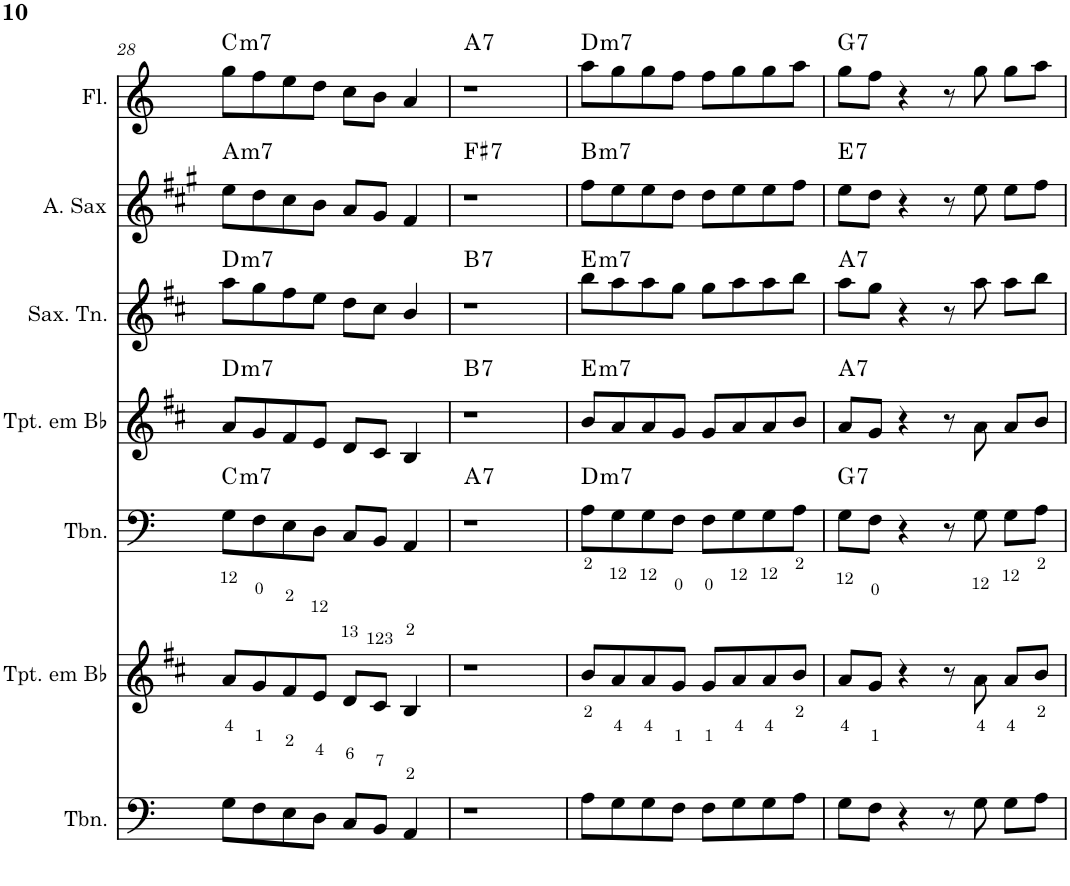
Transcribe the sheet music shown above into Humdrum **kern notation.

**kern	**kern	**kern	**harte	**kern	**harte	**kern	**harte	**kern	**harte	**kern	**harte
*part7	*part6	*part5	*part5	*part4	*part4	*part3	*part3	*part2	*part2	*part1	*part1
*staff7	*staff6	*staff5	*	*staff4	*	*staff3	*	*staff2	*	*staff1	*
*I"Trombone	*I"Trompete em Bb	*I"Trombone	*	*I"Trompete em Bb	*	*I"Saxofone Tenor	*	*I"Saxofone Alto	*	*I"Flauta Transversal	*
*I'Tbn.	*I'Tpt. em Bb	*I'Tbn.	*	*I'Tpt. em Bb	*	*I'Sax. Tn.	*	*	*	*I'Fl.	*
!!LO:PB:g=z
*clefF4	*clefG2	*clefF4	*	*clefG2	*	*clefG2	*	*clefG2	*	*clefG2	*
*	*Trd1c2	*	*	*Trd1c2	*	*Trd8c14	*	*Trd5c9	*	*	*
*k[]	*k[f#c#]	*k[]	*	*k[f#c#]	*	*k[f#c#]	*	*k[f#c#g#]	*	*k[]	*
*M4/4	*M4/4	*M4/4	*	*M4/4	*	*M4/4	*	*M4/4	*	*M4/4	*
=28	=28	=28	=28	=28	=28	=28	=28	=28	=28	=28	=28
!	!	!	!LO:H:kt=m7	!	!LO:H:kt=m7	!	!LO:H:kt=m7	!	!LO:H:kt=m7	!	!LO:H:kt=m7
8G\L	8a/L	8G\L	C:min7	8a/L	D:min7	8aa\L	D:min7	8ee\L	A:min7	8gg\L	C:min7
8F\	8g/	8F\	.	8g/	.	8gg\	.	8dd\	.	8ff\	.
8E\	8f#/	8En\	.	8f#/	.	8ff#\	.	8cc#\	.	8een\	.
8D\J	8e/J	8D\J	.	8e/J	.	8ee\J	.	8b\J	.	8dd\J	.
8C/L	8d/L	8C/L	.	8d/L	.	8dd\L	.	8a/L	.	8cc\L	.
8BB/J	8c#/J	8BBn/J	.	8c#/J	.	8cc#\J	.	8g#/J	.	8bn\J	.
4AA/	4B/	4AA/	.	4B/	.	4b/	.	4f#/	.	4a/	.
=29	=29	=29	=29	=29	=29	=29	=29	=29	=29	=29	=29
!	!	!	!LO:H:kt=7	!	!LO:H:kt=7	!	!LO:H:kt=7	!	!LO:H:kt=7	!	!LO:H:kt=7
1r	1r	1r	A:7	1r	B:7	1r	B:7	1r	F#:7	1r	A:7
=30	=30	=30	=30	=30	=30	=30	=30	=30	=30	=30	=30
!	!	!	!LO:H:kt=m7	!	!LO:H:kt=m7	!	!LO:H:kt=m7	!	!LO:H:kt=m7	!	!LO:H:kt=m7
8A\L	8b/L	8A\L	D:min7	8b/L	E:min7	8bb\L	E:min7	8ff#\L	B:min7	8aa\L	D:min7
8G\	8a/	8G\	.	8a/	.	8aa\	.	8ee\	.	8gg\	.
8G\	8a/	8G\	.	8a/	.	8aa\	.	8ee\	.	8gg\	.
8F\J	8g/J	8F\J	.	8g/J	.	8gg\J	.	8dd\J	.	8ff\J	.
8F\L	8g/L	8F\L	.	8g/L	.	8gg\L	.	8dd\L	.	8ff\L	.
8G\	8a/	8G\	.	8a/	.	8aa\	.	8ee\	.	8gg\	.
8G\	8a/	8G\	.	8a/	.	8aa\	.	8ee\	.	8gg\	.
8A\J	8b/J	8A\J	.	8b/J	.	8bb\J	.	8ff#\J	.	8aa\J	.
=31	=31	=31	=31	=31	=31	=31	=31	=31	=31	=31	=31
!	!	!	!LO:H:kt=7	!	!LO:H:kt=7	!	!LO:H:kt=7	!	!LO:H:kt=7	!	!LO:H:kt=7
8G\L	8a/L	8G\L	G:7	8a/L	A:7	8aa\L	A:7	8ee\L	E:7	8gg\L	G:7
8F\J	8g/J	8F\J	.	8g/J	.	8gg\J	.	8dd\J	.	8ff\J	.
4r	4r	4r	.	4r	.	4r	.	4r	.	4r	.
8r	8r	8r	.	8r	.	8r	.	8r	.	8r	.
8G\	8a\	8G\	.	8a\	.	8aa\	.	8ee\	.	8gg\	.
8G\L	8a/L	8G\L	.	8a/L	.	8aa\L	.	8ee\L	.	8gg\L	.
8A\J	8b/J	8A\J	.	8b/J	.	8bb\J	.	8ff#\J	.	8aa\J	.
=	=	=	=	=	=	=	=	=	=	=	=
*-	*-	*-	*-	*-	*-	*-	*-	*-	*-	*-	*-
